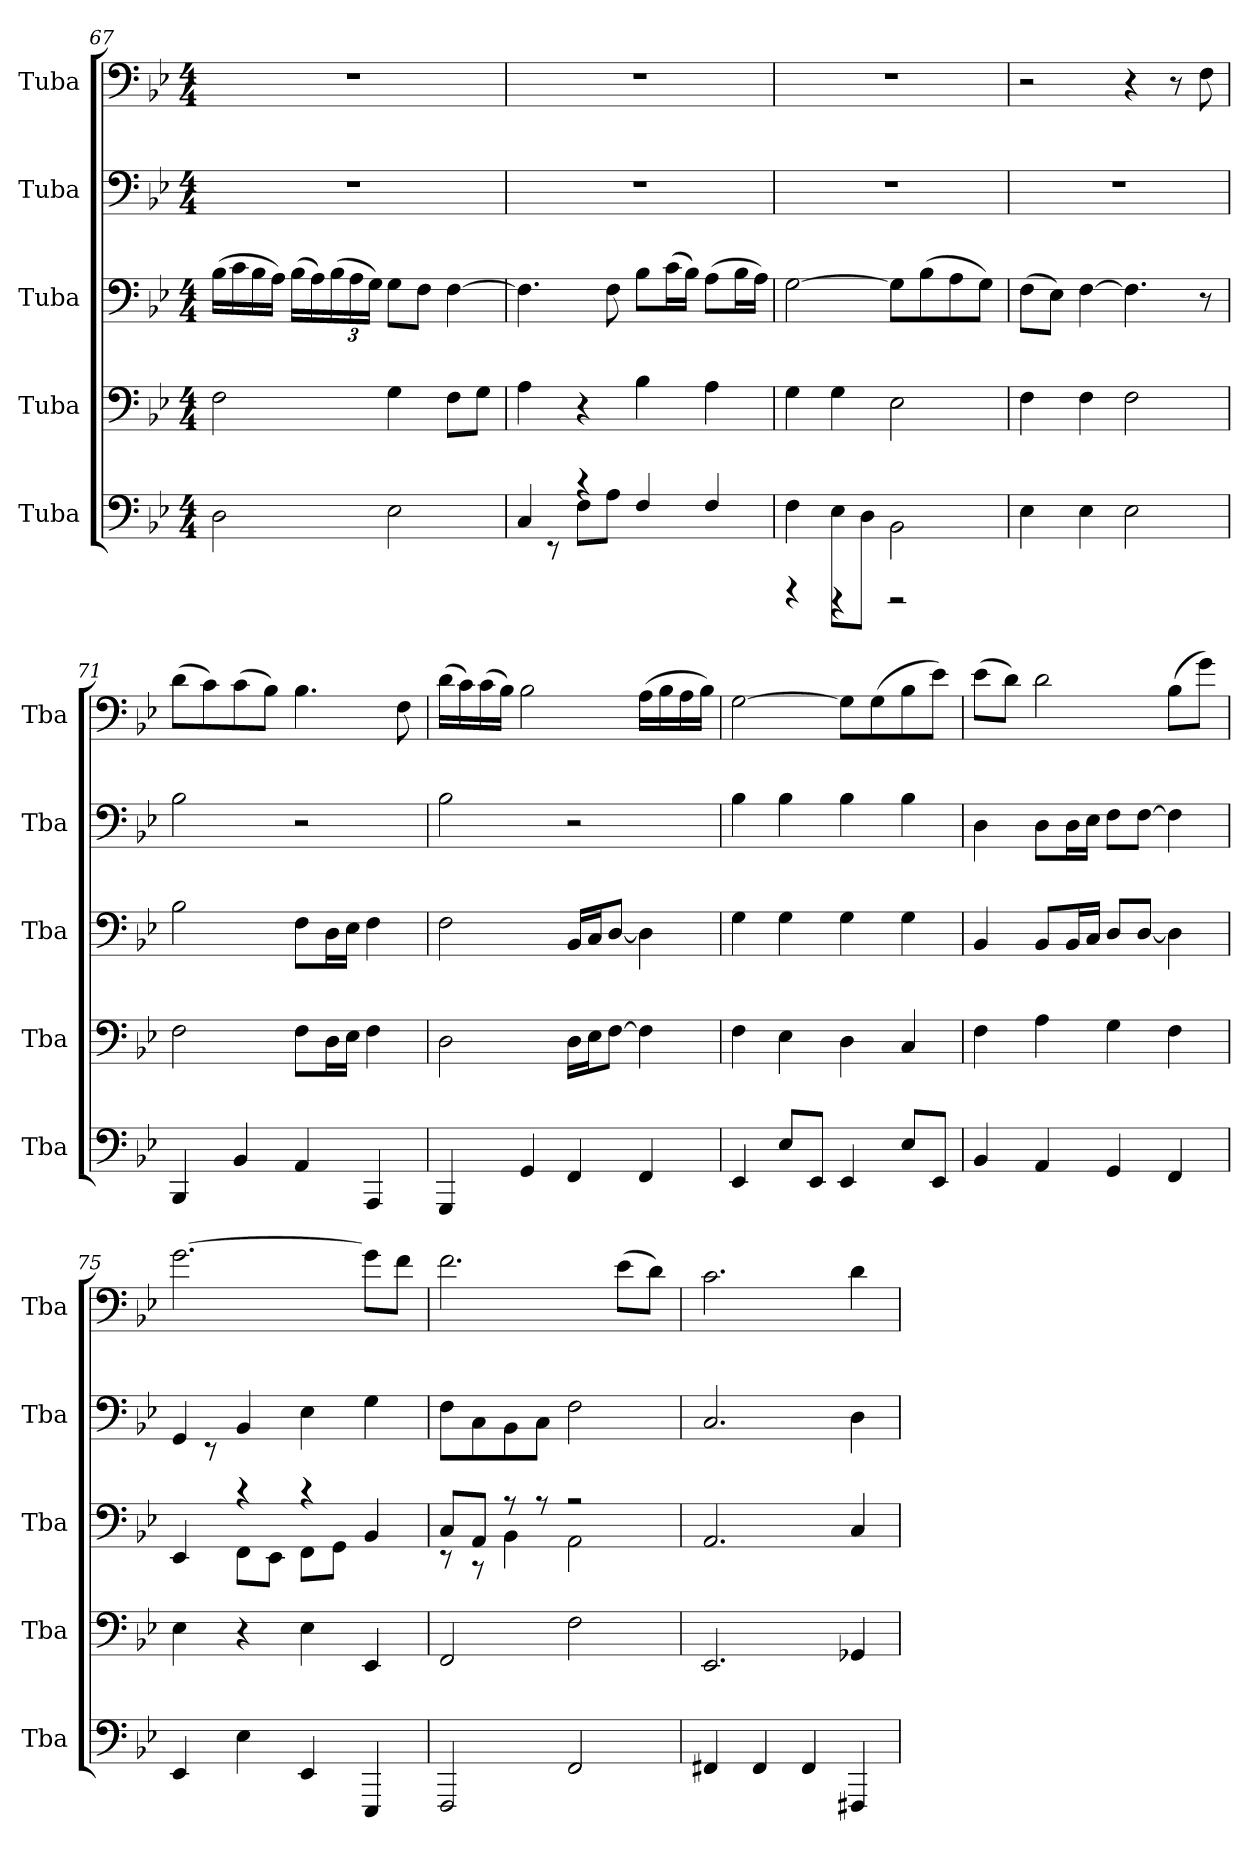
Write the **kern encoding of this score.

**kern	**kern	**kern	**kern	**kern
*part5	*part4	*part3	*part2	*part1
*staff5	*staff4	*staff3	*staff2	*staff1
*I"Tuba	*I"Tuba	*I"Tuba	*I"Tuba	*I"Tuba
*I'Tba	*I'Tba	*I'Tba	*I'Tba	*I'Tba
*clefF4	*clefF4	*clefF4	*clefF4	*clefF4
*k[b-e-]	*k[b-e-]	*k[b-e-]	*k[b-e-]	*k[b-e-]
*M4/4	*M4/4	*M4/4	*M4/4	*M4/4
=67	=67	=67	=67	=67
2D\	2F\	(>16B-\LL	1r	1r
.	.	16c\	.	.
.	.	16B-\	.	.
.	.	16A\JJ)	.	.
.	.	(>16B-\LL	.	.
.	.	16A\)	.	.
*	*	*Xbrackettup	*	*
.	.	(>24B-\	.	.
.	.	24A\	.	.
.	.	24G\JJ)	.	.
2E-\	4G\	8G\L	.	.
.	.	8F\J	.	.
.	8F\L	[4F\	.	.
.	8G\J	.	.	.
=68	=68	=68	=68	=68
*^	*	*	*	*
4C/	8ryy	4A\	4.F\]	1r	1r
.	8rEE	.	.	.	.
4rc	8F\L	4r	.	.	.
.	8A\J	.	8F\	.	.
4F/	2ryy	4B-\	8B-\L	.	.
.	.	.	(>16c\L	.	.
.	.	.	16B-\JJ)	.	.
4F/	.	4A\	(>8A\L	.	.
.	.	.	16B-\L	.	.
.	.	.	16A\JJ)	.	.
!!LO:LB:g=z
=69	=69	=69	=69	=69	=69
4rDDD	4F\	4G\	[2G\	1r	1r
4rBBBB	8E-\L	4G\	.	.	.
.	8D\J	.	.	.	.
2rBBBB	2BB-\	2E-\	8G\L]	.	.
.	.	.	(>8B-\	.	.
.	.	.	8A\	.	.
.	.	.	8G\J)	.	.
*v	*v	*	*	*	*
=70	=70	=70	=70	=70
4E-\	4F\	(>8F\L	1r	2r
.	.	8E-\J)	.	.
4E-\	4F\	[4F\	.	.
2E-\	2F\	4.F\]	.	4r
.	.	.	.	8r
.	.	8r	.	8F\
=71	=71	=71	=71	=71
4BBB-/	2F\	2B-\	2B-\	(>8d\L
.	.	.	.	8c\)
4BB-/	.	.	.	(>8c\
.	.	.	.	8B-\J)
4AA/	8F\L	8F\L	2r	4.B-\
.	16D\L	16D\L	.	.
.	16E-\JJ	16E-\JJ	.	.
4AAA/	4F\	4F\	.	.
.	.	.	.	8F\
=72	=72	=72	=72	=72
4GGG/	2D\	2F\	2B-\	(>16d\LL
.	.	.	.	16c\)
.	.	.	.	(>16c\
.	.	.	.	16B-\JJ)
4GG/	.	.	.	2B-\
4FF/	16D\LL	16BB-/LL	2r	.
.	16E-\J	16C/J	.	.
.	[8F\J	[8D/J	.	.
4FF/	4F\]	4D\]	.	(>16A\LL
.	.	.	.	16B-\
.	.	.	.	16A\
.	.	.	.	16B-\JJ)
=73	=73	=73	=73	=73
4EE-/	4F\	4G\	4B-\	[2G\
8E-/L	4E-\	4G\	4B-\	.
8EE-/J	.	.	.	.
4EE-/	4D\	4G\	4B-\	8G\L]
.	.	.	.	(>8G\
8E-/L	4C/	4G\	4B-\	8B-\
8EE-/J	.	.	.	8e-\J)
!!LO:PB:g=z
=74	=74	=74	=74	=74
4BB-/	4F\	4BB-/	4D\	(>8e-\L
.	.	.	.	8d\J)
4AA/	4A\	8BB-/L	8D\L	2d\
.	.	16BB-/L	16D\L	.
.	.	16C/JJ	16E-\JJ	.
4GG/	4G\	8D/L	8F\L	.
.	.	[8D/J	[8F\J	.
4FF/	4F\	4D\]	4F\]	(>8B-\L
.	.	.	.	8g\J)
=75	=75	=75	=75	=75
*	*	*^	*	*
4EE-/	4E-\	4EE-/	8ryy	4GG/	[2.g\
.	.	.	8rdd	.	.
4E-\	4r	4rc	8FF\L	4BB-/	.
.	.	.	8EE-\J	.	.
4EE-/	4E-\	4rc	8FF\L	4E-\	.
.	.	.	8GG\J	.	.
4EEE-/	4EE-/	4BB-/	4ryy	4G\	8g\L]
.	.	.	.	.	8f\J
=76	=76	=76	=76	=76	=76
2FFF/	2FF/	8C/L	8rEE	8F\L	2.f\
.	.	8AA/J	8rCC	8C\	.
.	.	8rA	4BB-\	8BB-\	.
.	.	8rA	.	8C\J	.
2FF/	2F\	2rA	2AA\	2F\	.
.	.	.	.	.	(>8e-\L
.	.	.	.	.	8d\J)
*	*	*v	*v	*	*
=77	=77	=77	=77	=77
4FF#X/	2.EE-/	2.AA/	2.C/	2.c\
4FF#/	.	.	.	.
4FF#/	.	.	.	.
4FFF#X/	4GG-X/	4C/	4D\	4d\
=	=	=	=	=
*-	*-	*-	*-	*-
